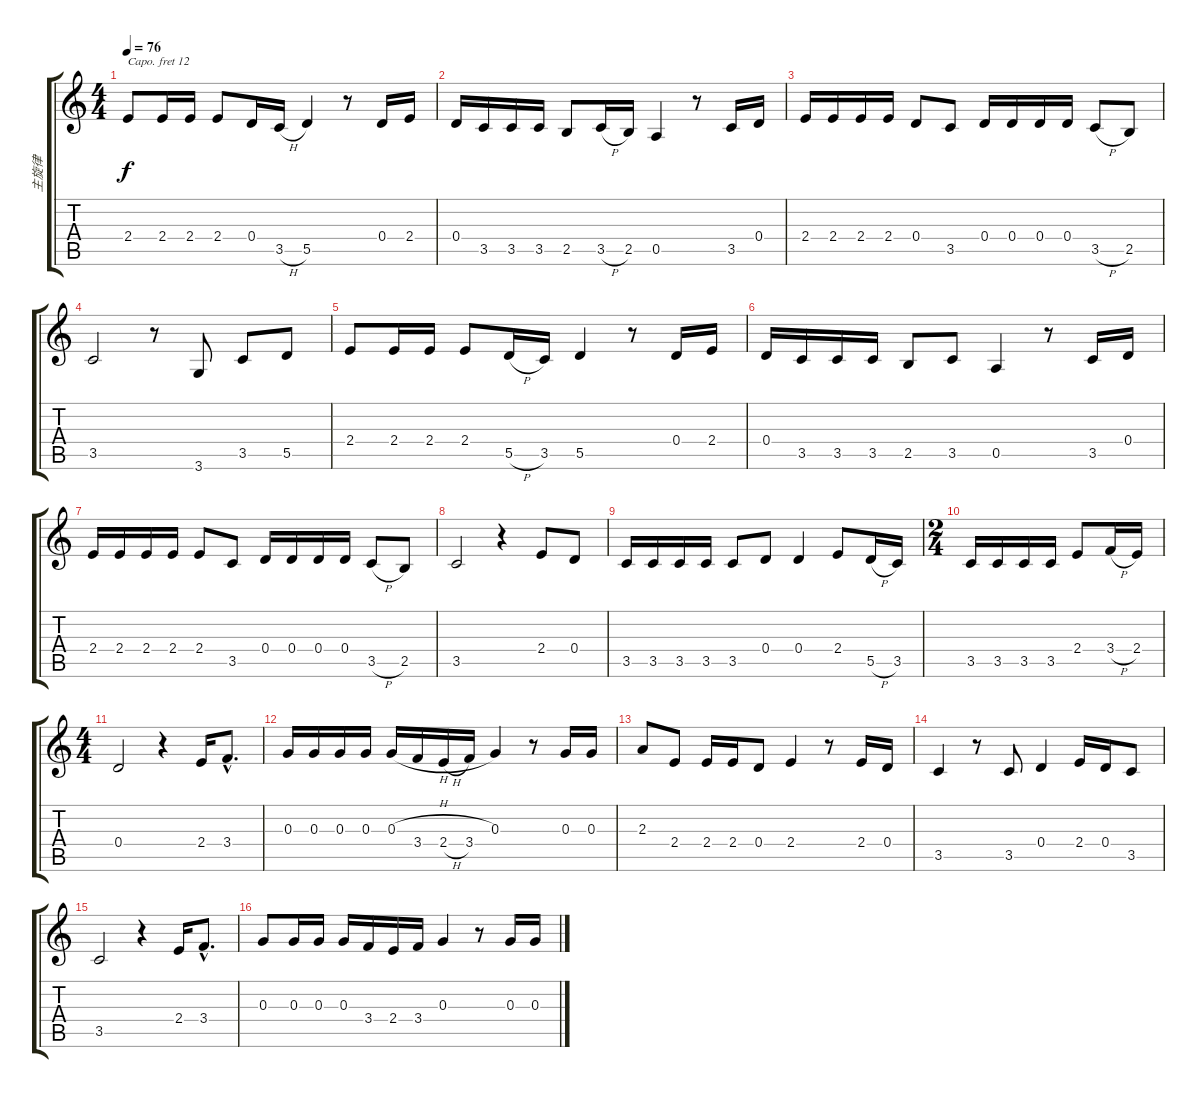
\track ("主旋律" "主旋律") {instrument violin}
\staff {score tabs}
\capo 12
\tuning (E4 B3 G3 D3 A2 E2) {hide}
\ts (4 4)
\tempo 76
\clef g2
\ks c
2.4.8{dy f} 2.4.16 2.4.16 2.4.8 0.4.16 3.5{h}.16 5.5.4 r.8 0.4.16 2.4.16 |
0.4.16 3.5.16 3.5.16 3.5.16 2.5.8 3.5{h}.16 2.5.16 0.5.4 r.8 3.5.16 0.4.16 |
2.4.16 2.4.16 2.4.16 2.4.16 0.4.8 3.5.8 0.4.16 0.4.16 0.4.16 0.4.16 3.5{h}.8 2.5.8 |
3.5.2 r.8 3.6.8 3.5.8 5.5.8 |
2.4.8 2.4.16 2.4.16 2.4.8 5.5{h}.16 3.5.16 5.5.4 r.8 0.4.16 2.4.16 |
0.4.16 3.5.16 3.5.16 3.5.16 2.5.8 3.5.8 0.5.4 r.8 3.5.16 0.4.16 |
2.4.16 2.4.16 2.4.16 2.4.16 2.4.8 3.5.8 0.4.16 0.4.16 0.4.16 0.4.16 3.5{h}.8 2.5.8 |
3.5.2 r.4 2.4.8 0.4.8 |
3.5.16 3.5.16 3.5.16 3.5.16 3.5.8 0.4.8 0.4.4 2.4.8 5.5{h}.16 3.5.16 |
\ts (2 4)
3.5.16 3.5.16 3.5.16 3.5.16 2.4.8 3.4{h}.16 2.4.16 |
\ts (4 4)
0.4.2 r.4 2.4.16 3.4{hac}.8{d} |
0.3.16 0.3.16 0.3.16 0.3.16 0.3{h}.16 3.4.16 2.4{h}.16 3.4.16 0.3.4 r.8 0.3.16 0.3.16 |
2.3.8 2.4.8 2.4.16 2.4.16 0.4.8 2.4.4 r.8 2.4.16 0.4.16 |
3.5.4 r.8 3.5.8 0.4.4 2.4.16 0.4.16 3.5.8 |
3.5.2 r.4 2.4.16 3.4{hac}.8{d} |
0.3.8 0.3.16 0.3.16 0.3.16 3.4.16 2.4.16 3.4.16 0.3.4 r.8 0.3.16 0.3.16
